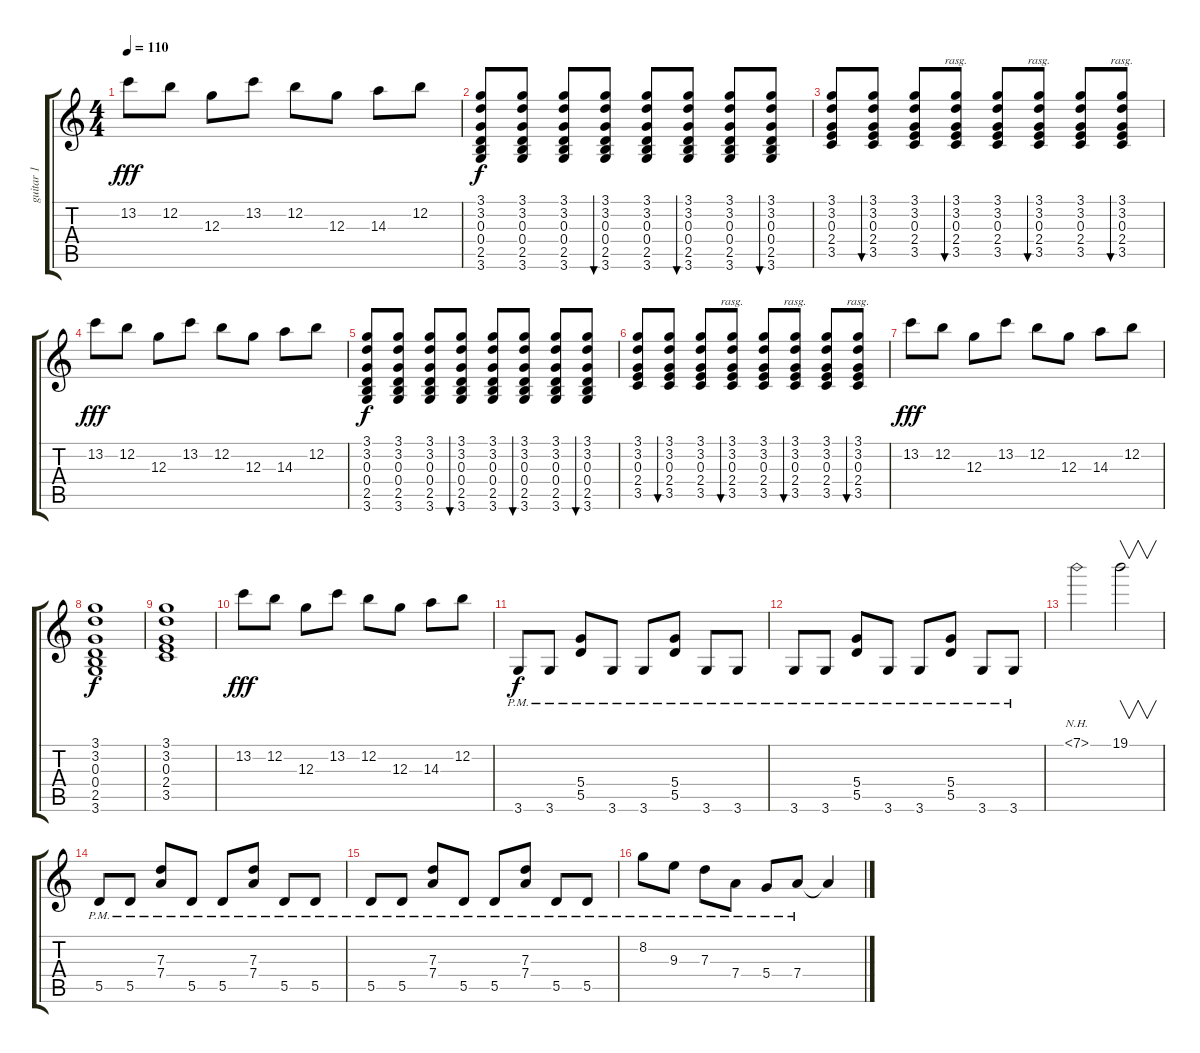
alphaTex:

\track ("guitar 1" "guitar 1") {instrument overdrivenguitar}
\staff {score tabs}
\tuning (E4 B3 G3 D3 A2 E2) {hide}
\ts (4 4)
\tempo 110
\clef g2
\ks c
13.2.8{dy fff} 12.2.8 12.3.8 13.2.8 12.2.8 12.3.8 14.3.8 12.2.8 |
(3.1 3.2 0.3 0.4 2.5 3.6).8{dy f} (3.1 3.2 0.3 0.4 2.5 3.6).8 (3.1 3.2 0.3 0.4 2.5 3.6).8 (3.1 3.2 0.3 0.4 2.5 3.6).8{bu 60} (3.1 3.2 0.3 0.4 2.5 3.6).8 (3.1 3.2 0.3 0.4 2.5 3.6).8{bu 60} (3.1 3.2 0.3 0.4 2.5 3.6).8 (3.1 3.2 0.3 0.4 2.5 3.6).8{bu 60} |
(3.1 3.2 0.3 2.4 3.5).8 (3.1 3.2 0.3 2.4 3.5).8{bu 60} (3.1 3.2 0.3 2.4 3.5).8 (3.1 3.2 0.3 2.4 3.5).8{bu 120 rasg ii} (3.1 3.2 0.3 2.4 3.5).8 (3.1 3.2 0.3 2.4 3.5).8{bu 120 rasg ii} (3.1 3.2 0.3 2.4 3.5).8 (3.1 3.2 0.3 2.4 3.5).8{bu 120 rasg ii} |
13.2.8{dy fff} 12.2.8 12.3.8 13.2.8 12.2.8 12.3.8 14.3.8 12.2.8 |
(3.1 3.2 0.3 0.4 2.5 3.6).8{dy f} (3.1 3.2 0.3 0.4 2.5 3.6).8 (3.1 3.2 0.3 0.4 2.5 3.6).8 (3.1 3.2 0.3 0.4 2.5 3.6).8{bu 60} (3.1 3.2 0.3 0.4 2.5 3.6).8 (3.1 3.2 0.3 0.4 2.5 3.6).8{bu 60} (3.1 3.2 0.3 0.4 2.5 3.6).8 (3.1 3.2 0.3 0.4 2.5 3.6).8{bu 60} |
(3.1 3.2 0.3 2.4 3.5).8 (3.1 3.2 0.3 2.4 3.5).8{bu 60} (3.1 3.2 0.3 2.4 3.5).8 (3.1 3.2 0.3 2.4 3.5).8{bu 120 rasg ii} (3.1 3.2 0.3 2.4 3.5).8 (3.1 3.2 0.3 2.4 3.5).8{bu 120 rasg ii} (3.1 3.2 0.3 2.4 3.5).8 (3.1 3.2 0.3 2.4 3.5).8{bu 120 rasg ii} |
13.2.8{dy fff} 12.2.8 12.3.8 13.2.8 12.2.8 12.3.8 14.3.8 12.2.8 |
(3.1 3.2 0.3 0.4 2.5 3.6).1{dy f} |
(3.1 3.2 0.3 2.4 3.5).1 |
13.2.8{dy fff} 12.2.8 12.3.8 13.2.8 12.2.8 12.3.8 14.3.8 12.2.8 |
3.6{pm}.8{dy f} 3.6{pm}.8 (5.4{pm} 5.5{pm}).8 3.6{pm}.8 3.6{pm}.8 (5.4{pm} 5.5{pm}).8 3.6{pm}.8 3.6{pm}.8 |
3.6{pm}.8 3.6{pm}.8 (5.4{pm} 5.5{pm}).8 3.6{pm}.8 3.6{pm}.8 (5.4{pm} 5.5{pm}).8 3.6{pm}.8 3.6{pm}.8 |
7.1{nh}.2 19.1.2{v} |
5.5{pm}.8 5.5{pm}.8 (7.3{pm} 7.4{pm}).8 5.5{pm}.8 5.5{pm}.8 (7.3{pm} 7.4{pm}).8 5.5{pm}.8 5.5{pm}.8 |
5.5{pm}.8 5.5{pm}.8 (7.3{pm} 7.4{pm}).8 5.5{pm}.8 5.5{pm}.8 (7.3{pm} 7.4{pm}).8 5.5{pm}.8 5.5{pm}.8 |
8.2{pm}.8 9.3{pm}.8 7.3{pm}.8 7.4{pm}.8 5.4{pm}.8 7.4{pm}.8 7.4{t}.4
